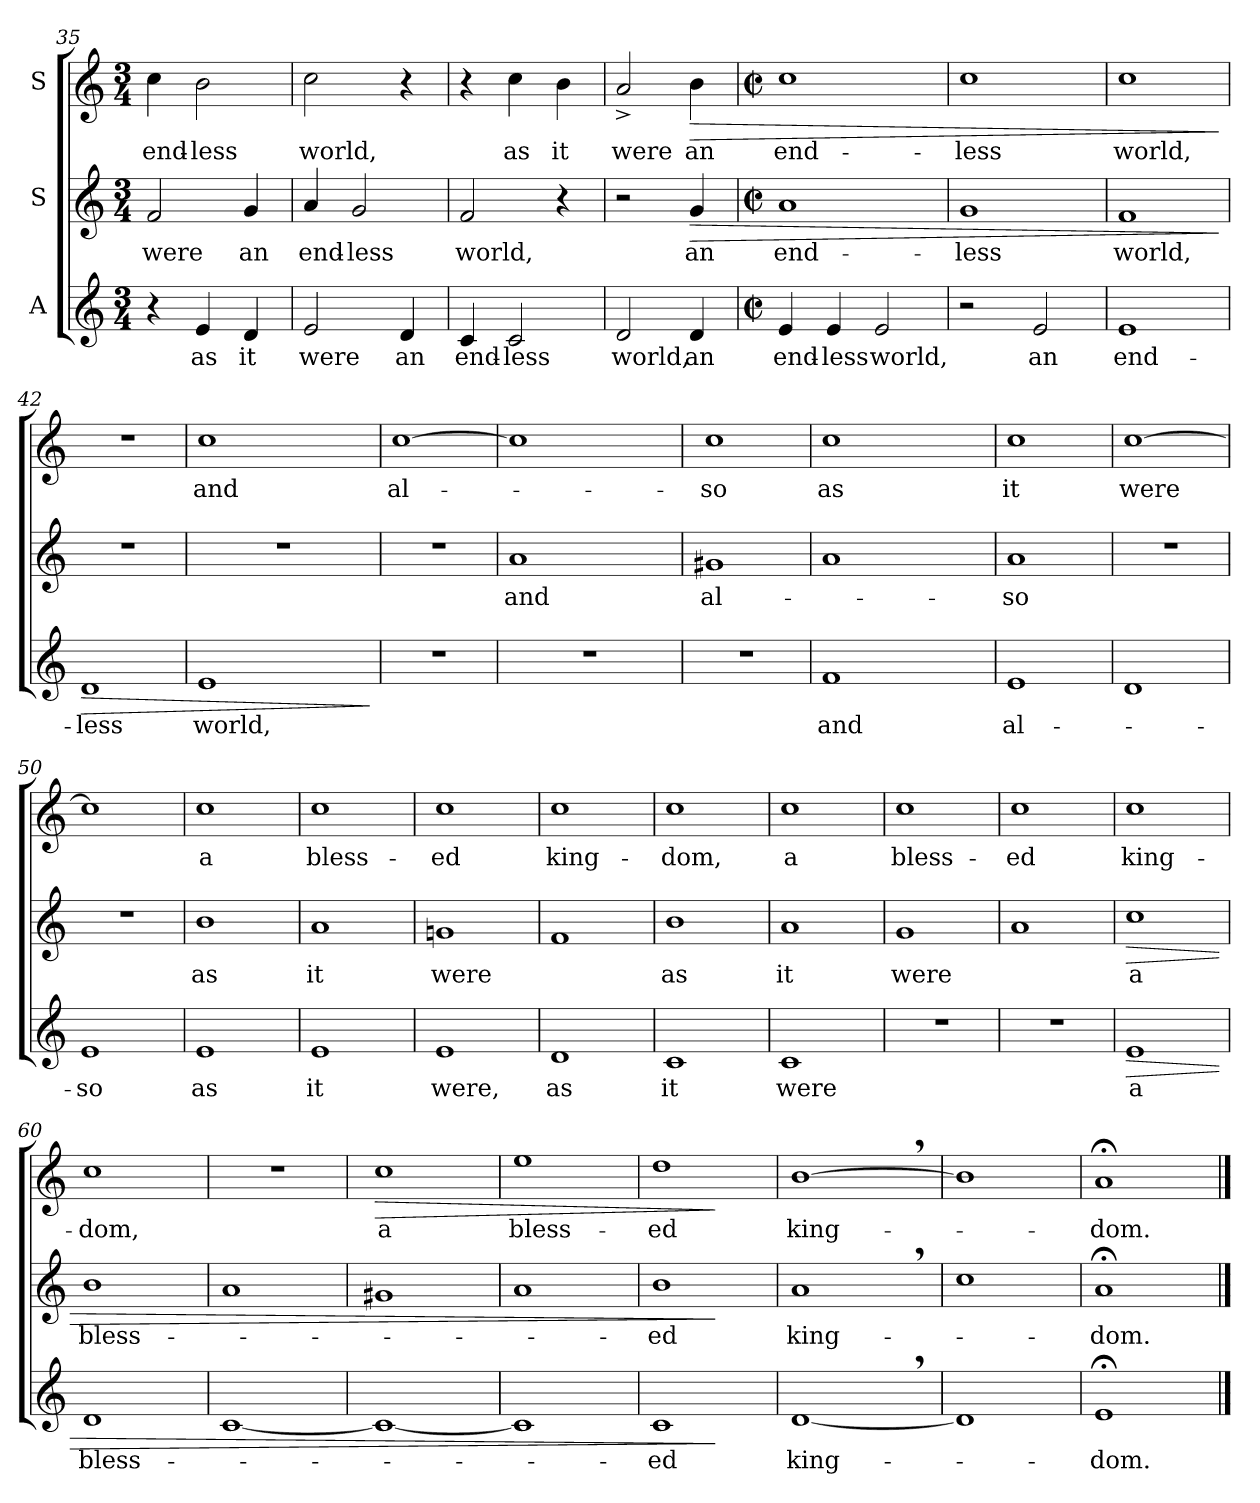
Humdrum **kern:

**kern	**text	**dynam	**kern	**text	**dynam	**kern	**text	**dynam
*part3	*part3	*part3	*part2	*part2	*part2	*part1	*part1	*part1
*staff3	*staff3	*staff3	*staff2	*staff2	*staff2	*staff1	*staff1	*staff1
*I"A	*	*	*I"S	*	*	*I"S	*	*
*clefG2	*	*	*clefG2	*	*	*clefG2	*	*
*k[]	*	*	*k[]	*	*	*k[]	*	*
*C:	*	*	*C:	*	*	*C:	*	*
*M3/4	*	*	*M3/4	*	*	*M3/4	*	*
=35	=35	=35	=35	=35	=35	=35	=35	=35
!	!	!	!	!LO:LY:b	!	!	!LO:LY:b	!
4r	.	.	2f/	were	.	4cc\	end-	.
!	!LO:LY:b	!	!	!	!	!	!LO:LY:b	!
4e/	as	.	.	.	.	2b\	-less	.
!	!LO:LY:b	!	!	!LO:LY:b	!	!	!	!
4d/	it	.	4g/	an	.	.	.	.
=36	=36	=36	=36	=36	=36	=36	=36	=36
!	!LO:LY:b	!	!	!LO:LY:b	!	!	!LO:LY:b	!
2e/	were	.	4a/	end-	.	2cc\	world,	.
!	!	!	!	!LO:LY:b	!	!	!	!
.	.	.	2g/	-less	.	.	.	.
!	!LO:LY:b	!	!	!	!	!	!	!
4d/	an	.	.	.	.	4r	.	.
=37	=37	=37	=37	=37	=37	=37	=37	=37
!	!LO:LY:b	!	!	!LO:LY:b	!	!	!	!
4c/	end-	.	2f/	world,	.	4r	.	.
!	!LO:LY:b	!	!	!	!	!	!LO:LY:b	!
2c/	-less	.	.	.	.	4cc\	as	.
!	!	!	!	!	!	!	!LO:LY:b	!
.	.	.	4r	.	.	4b\	it	.
=38	=38	=38	=38	=38	=38	=38	=38	=38
!	!LO:LY:b	!	!	!	!	!	!LO:LY:b	!
2d/	world,	.	2r	.	.	2a^</	were	.
!	!LO:LY:b	!	!	!LO:LY:b	!LO:HP:b	!	!LO:LY:b	!LO:HP:b
4d/	an	.	4g/	an	>	4b\	an	>
=39	=39	=39	=39	=39	=39	=39	=39	=39
*M2/2	*	*	*M2/2	*	*	*M2/2	*	*
*met(c|)	*	*	*met(c|)	*	*	*met(c|)	*	*
!	!LO:LY:b	!	!	!LO:LY:b	!	!	!LO:LY:b	!
4e/	end-	.	1a	end-	.	1cc	end-	.
!	!LO:LY:b	!	!	!	!	!	!	!
4e/	-less	.	.	.	.	.	.	.
!	!LO:LY:b	!	!	!	!	!	!	!
2e/	world,	.	.	.	.	.	.	.
=40	=40	=40	=40	=40	=40	=40	=40	=40
!	!	!	!	!LO:LY:b	!	!	!LO:LY:b	!
2r	.	.	1g	-less	.	1cc	-less	.
!	!LO:LY:b	!	!	!	!	!	!	!
2e/	an	.	.	.	.	.	.	.
=41	=41	=41	=41	=41	=41	=41	=41	=41
!	!LO:LY:b	!	!	!LO:LY:b	!	!	!LO:LY:b	!
1e	end-	.	1f	world,	.	1cc	world,	.
.	.	.	.	.	]	.	.	]
!!LO:LB:g=z
=42	=42	=42	=42	=42	=42	=42	=42	=42
!	!LO:LY:b	!LO:HP:b	!	!	!	!	!	!
1d	-less	>	1r	.	.	1r	.	.
=43	=43	=43	=43	=43	=43	=43	=43	=43
!	!LO:LY:b	!	!	!	!	!	!LO:LY:b	!
*	*	*	*	*	*	*^	*	*
1e	world,	.	1r	.	.	1cc	4ryy	and	.
.	.	.	.	.	.	.	16.ryy	.	.
.	.	.	.	.	.	.	2ryy	.	.
.	.	.	.	.	.	.	8ryy	.	.
.	.	.	.	.	.	.	32ryy	.	.
.	.	]	.	.	.	.	.	.	.
=44	=44	=44	=44	=44	=44	=44	=44	=44	=44
!	!	!	!	!	!	!	!	!LO:LY:b	!
*	*	*	*	*	*	*v	*v	*	*
1r	.	.	1r	.	.	[>1cc	al-	.
=45	=45	=45	=45	=45	=45	=45	=45	=45
!	!	!	!	!LO:LY:b	!	!	!	!
*	*	*	*^	*	*	*	*	*
1r	.	.	1a	4ryy	and	.	1cc]	.	.
.	.	.	.	16ryy	.	.	.	.	.
.	.	.	.	2ryy	.	.	.	.	.
.	.	.	.	8.ryy	.	.	.	.	.
=46	=46	=46	=46	=46	=46	=46	=46	=46	=46
!	!	!	!	!	!LO:LY:b	!	!	!LO:LY:b	!
*	*	*	*v	*v	*	*	*	*	*
1r	.	.	1g#X	al-	.	1cc	-so	.
=47	=47	=47	=47	=47	=47	=47	=47	=47
!	!LO:LY:b	!	!	!	!	!	!LO:LY:b	!
*^	*	*	*	*	*	*	*	*
1f	4ryy	and	.	1a	.	.	1cc	as	.
.	16ryy	.	.	.	.	.	.	.	.
.	2ryy	.	.	.	.	.	.	.	.
.	8.ryy	.	.	.	.	.	.	.	.
=48	=48	=48	=48	=48	=48	=48	=48	=48	=48
!	!	!LO:LY:b	!	!	!LO:LY:b	!	!	!LO:LY:b	!
*v	*v	*	*	*	*	*	*	*	*
1e	al-	.	1a	-so	.	1cc	it	.
=49	=49	=49	=49	=49	=49	=49	=49	=49
!	!	!	!	!	!	!	!LO:LY:b	!
1d	.	.	1r	.	.	[>1cc	were	.
=50	=50	=50	=50	=50	=50	=50	=50	=50
!	!LO:LY:b	!	!	!	!	!	!	!
1e	-so	.	1r	.	.	1cc]	.	.
=51	=51	=51	=51	=51	=51	=51	=51	=51
!	!LO:LY:b	!	!	!LO:LY:b	!	!	!LO:LY:b	!
1e	as	.	1b	as	.	1cc	a	.
=52	=52	=52	=52	=52	=52	=52	=52	=52
!	!LO:LY:b	!	!	!LO:LY:b	!	!	!LO:LY:b	!
1e	it	.	1a	it	.	1cc	bless-	.
=53	=53	=53	=53	=53	=53	=53	=53	=53
!	!LO:LY:b	!	!	!LO:LY:b	!	!	!LO:LY:b	!
1e	were,	.	1gn	were	.	1cc	-ed	.
=54	=54	=54	=54	=54	=54	=54	=54	=54
!	!LO:LY:b	!	!	!	!	!	!LO:LY:b	!
1d	as	.	1f	.	.	1cc	king-	.
=55	=55	=55	=55	=55	=55	=55	=55	=55
!	!LO:LY:b	!	!	!LO:LY:b	!	!	!LO:LY:b	!
1c	it	.	1b	as	.	1cc	-dom,	.
!!LO:LB:g=z
=56	=56	=56	=56	=56	=56	=56	=56	=56
!	!LO:LY:b	!	!	!LO:LY:b	!	!	!LO:LY:b	!
1c	were	.	1a	it	.	1cc	a	.
=57	=57	=57	=57	=57	=57	=57	=57	=57
!	!	!	!	!LO:LY:b	!	!	!LO:LY:b	!
1r	.	.	1g	were	.	1cc	bless-	.
=58	=58	=58	=58	=58	=58	=58	=58	=58
!	!	!	!	!	!	!	!LO:LY:b	!
1r	.	.	1a	.	.	1cc	-ed	.
=59	=59	=59	=59	=59	=59	=59	=59	=59
!	!LO:LY:b	!LO:HP:b	!	!LO:LY:b	!LO:HP:b	!	!LO:LY:b	!
1e	a	>	1cc	a	>	1cc	king-	.
=60	=60	=60	=60	=60	=60	=60	=60	=60
!	!LO:LY:b	!	!	!LO:LY:b	!	!	!LO:LY:b	!
1d	bless-	.	1b	bless-	.	1cc	-dom,	.
=61	=61	=61	=61	=61	=61	=61	=61	=61
[<1c	.	.	1a	.	.	1r	.	.
=62	=62	=62	=62	=62	=62	=62	=62	=62
!	!	!	!	!	!	!	!LO:LY:b	!LO:HP:b
1c_	.	.	1g#X	.	.	1cc	a	>
=63	=63	=63	=63	=63	=63	=63	=63	=63
!	!	!	!	!	!	!	!LO:LY:b	!
1c]	.	.	1a	.	.	1ee	bless-	.
=64	=64	=64	=64	=64	=64	=64	=64	=64
!	!LO:LY:b	!	!	!LO:LY:b	!	!	!LO:LY:b	!
1c	-ed	.	1b	-ed	.	1dd	-ed	.
.	.	]	.	.	]	.	.	]
=65	=65	=65	=65	=65	=65	=65	=65	=65
!	!LO:LY:b	!	!	!LO:LY:b	!	!	!LO:LY:b	!
*^	*	*	*^	*	*	*^	*	*
[<1d,>	8ryy	king-	.	1a,>	8ryy	king-	.	[>1b,>	8ryy	king-	.
.	2..ryy	.	.	.	2..ryy	.	.	.	2..ryy	.	.
*v	*v	*	*	*	*	*	*	*v	*v	*	*
*	*	*	*v	*v	*	*	*	*	*
=66	=66	=66	=66	=66	=66	=66	=66	=66
1d]	.	.	1cc	.	.	1b]	.	.
=67	=67	=67	=67	=67	=67	=67	=67	=67
!	!LO:LY:b	!	!	!LO:LY:b	!	!	!LO:LY:b	!
1e;	-dom.	.	1a;	-dom.	.	1a;	-dom.	.
==	==	==	==	==	==	==	==	==
*-	*-	*-	*-	*-	*-	*-	*-	*-
